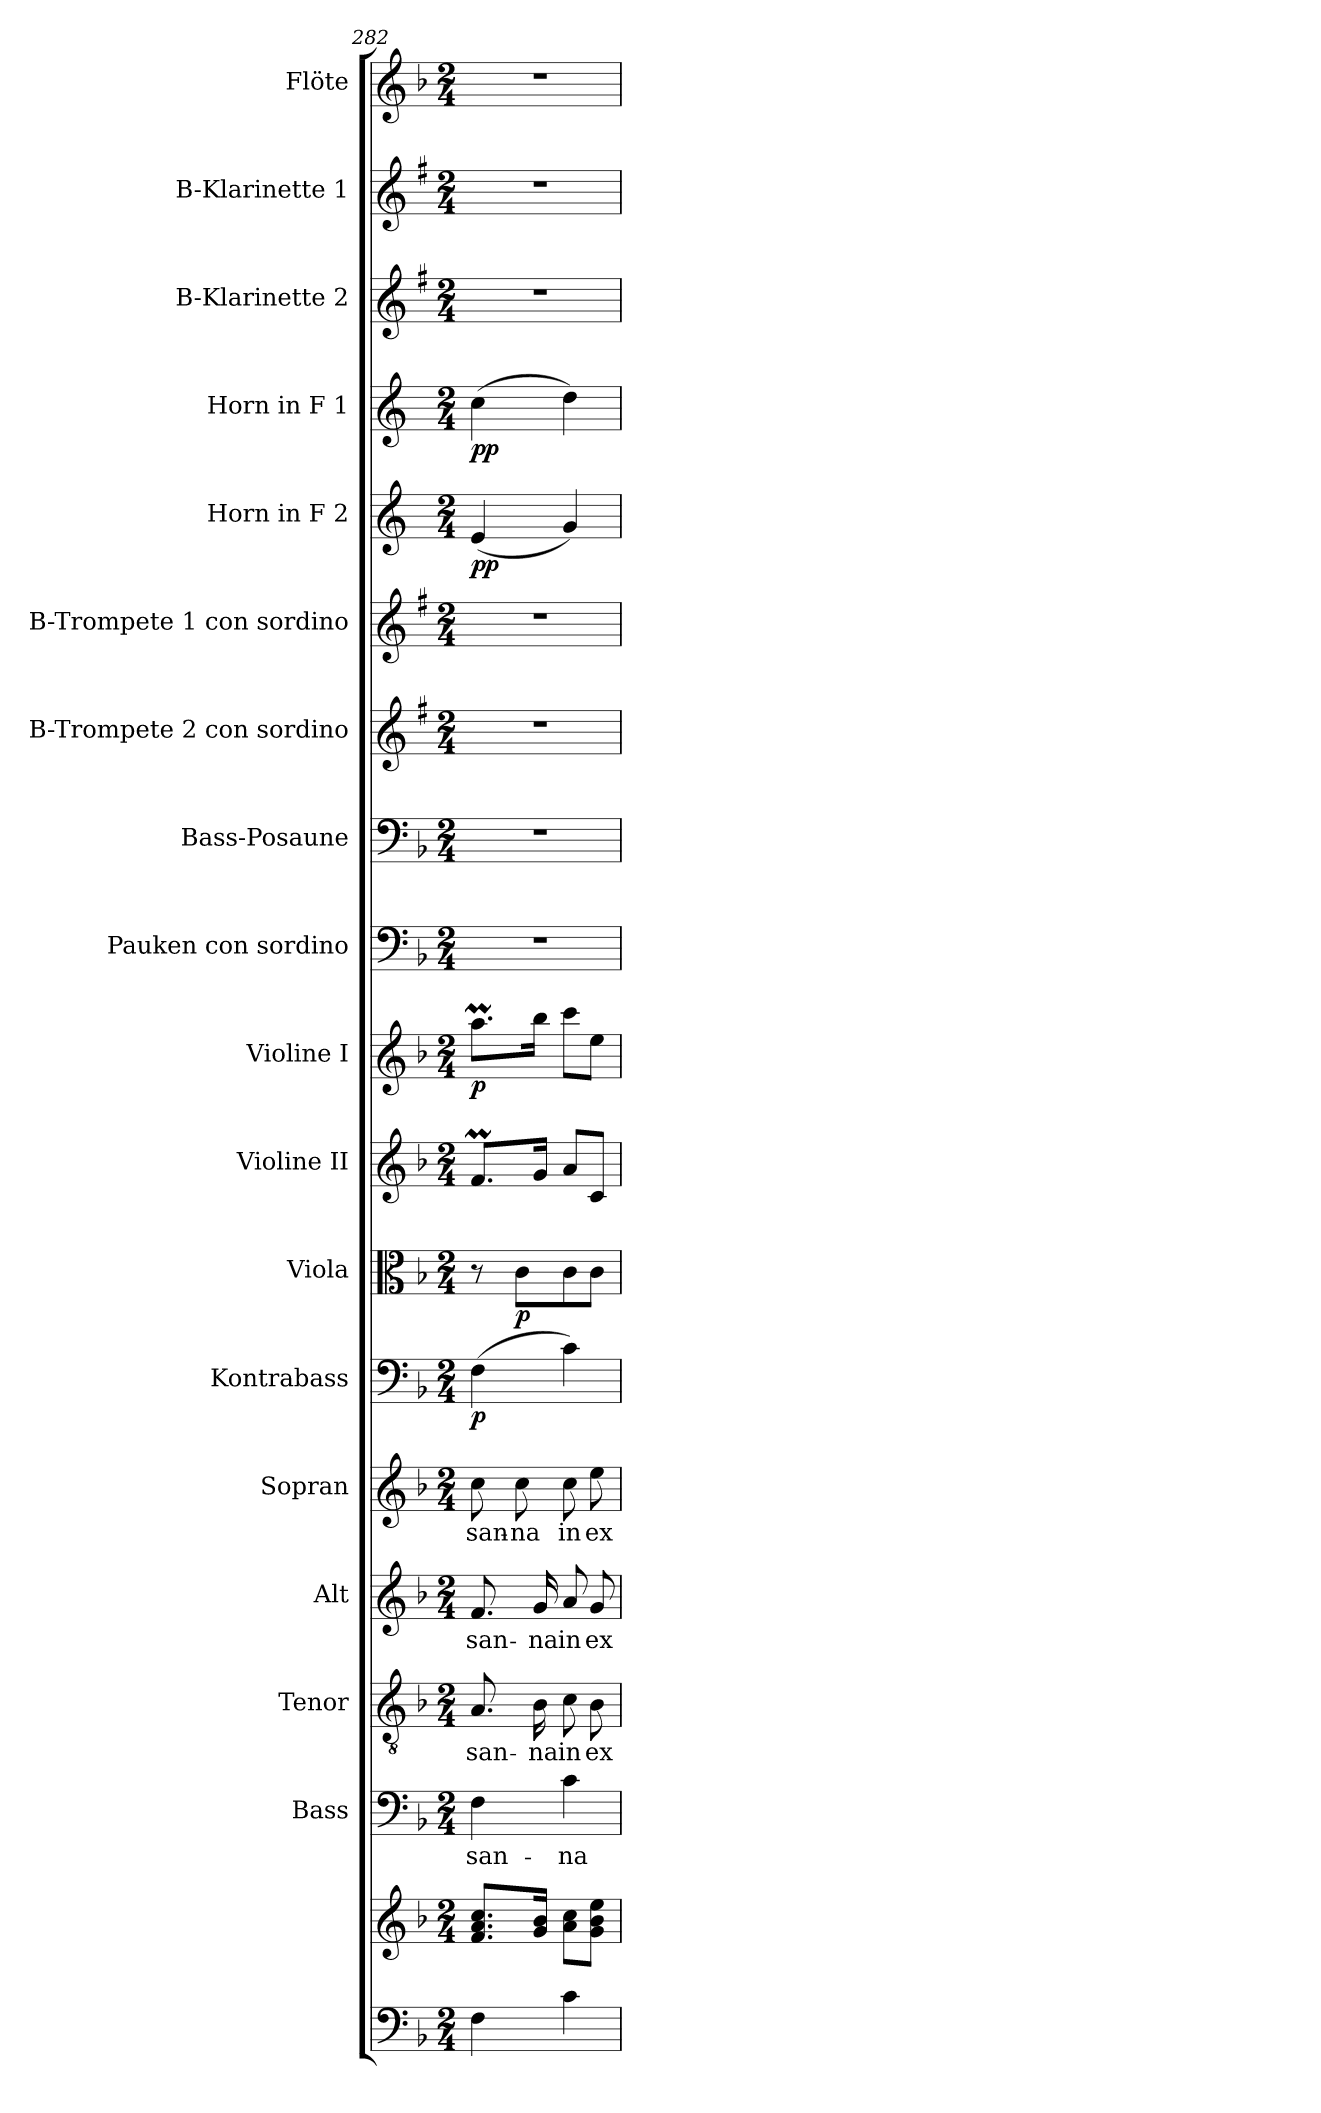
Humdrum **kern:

**kern	**kern	**kern	**text	**kern	**text	**kern	**text	**kern	**text	**kern	**dynam	**kern	**dynam	**kern	**kern	**dynam	**kern	**kern	**kern	**kern	**kern	**dynam	**kern	**dynam	**kern	**kern	**kern
*part18	*part18	*part17	*part17	*part16	*part16	*part15	*part15	*part14	*part14	*part13	*part13	*part12	*part12	*part11	*part10	*part10	*part9	*part8	*part7	*part6	*part5	*part5	*part4	*part4	*part3	*part2	*part1
*staff19	*staff18	*staff17	*staff17	*staff16	*staff16	*staff15	*staff15	*staff14	*staff14	*staff13	*staff13	*staff12	*staff12	*staff11	*staff10	*staff10	*staff9	*staff8	*staff7	*staff6	*staff5	*staff5	*staff4	*staff4	*staff3	*staff2	*staff1
*	*	*I"Bass	*	*I"Tenor	*	*I"Alt	*	*I"Sopran	*	*I"Kontrabass	*	*I"Viola	*	*I"Violine II	*I"Violine I	*	*I"Pauken con sordino	*I"Bass-Posaune	*I"B-Trompete 2 con sordino	*I"B-Trompete 1 con sordino	*I"Horn in F 2	*	*I"Horn in F 1	*	*I"B-Klarinette 2	*I"B-Klarinette 1	*I"Flöte
*	*	*I'B.	*	*I'T.	*	*I'A.	*	*I'S.	*	*I'Kb.	*	*I'Vla.	*	*I'Vl. II	*I'Vl. I	*	*I'Pk.	*I'B. Pos.	*I'B Trp. 2	*I'B Trp. 1	*	*	*	*	*I'B Kl. 2	*I'B Kl. 1	*I'Fl.
*clefF4	*clefG2	*clefF4	*	*clefGv2	*	*clefG2	*	*clefG2	*	*clefF4	*	*clefC3	*	*clefG2	*clefG2	*	*clefF4	*clefF4	*clefG2	*clefG2	*clefG2	*	*clefG2	*	*clefG2	*clefG2	*clefG2
*	*	*	*	*	*	*	*	*	*	*ITrd7c12	*	*	*	*	*	*	*	*	*ITrd1c2	*ITrd1c2	*ITrd4c7	*	*ITrd4c7	*	*ITrd1c2	*ITrd1c2	*
*k[b-]	*k[b-]	*k[b-]	*	*k[b-]	*	*k[b-]	*	*k[b-]	*	*k[b-]	*	*k[b-]	*	*k[b-]	*k[b-]	*	*k[b-]	*k[b-]	*k[b-]	*k[b-]	*k[b-]	*	*k[b-]	*	*k[b-]	*k[b-]	*k[b-]
*F:	*F:	*F:	*	*F:	*	*F:	*	*F:	*	*F:	*	*F:	*	*F:	*F:	*	*F:	*F:	*F:	*F:	*F:	*	*F:	*	*F:	*F:	*F:
*M2/4	*M2/4	*M2/4	*	*M2/4	*	*M2/4	*	*M2/4	*	*M2/4	*	*M2/4	*	*M2/4	*M2/4	*	*M2/4	*M2/4	*M2/4	*M2/4	*M2/4	*	*M2/4	*	*M2/4	*M2/4	*M2/4
=282	=282	=282	=282	=282	=282	=282	=282	=282	=282	=282	=282	=282	=282	=282	=282	=282	=282	=282	=282	=282	=282	=282	=282	=282	=282	=282	=282
!	!	!	!LO:LY:b	!	!LO:LY:b	!	!LO:LY:b	!	!LO:LY:b	!	!LO:DY:b	!	!	!	!	!LO:DY:b	!	!	!	!	!	!LO:DY:b	!	!LO:DY:b	!	!	!
4F\	8.f/ 8.a/ 8.cc/L	4F\	-san-	8.A/	-san-	8.f/	-san-	8cc\	-san-	(>4FF\	p	8r	.	8.fM/L	8.aam\L	p	2r	2r	2r	2r	(<4A/	pp	(>4f\	pp	2r	2r	2r
!	!	!	!	!	!	!	!	!	!LO:LY:b	!	!	!	!LO:DY:b	!	!	!	!	!	!	!	!	!	!	!	!	!	!
.	.	.	.	.	.	.	.	8cc\	-na	.	.	8c\L	p	.	.	.	.	.	.	.	.	.	.	.	.	.	.
!	!	!	!	!	!LO:LY:b	!	!LO:LY:b	!	!	!	!	!	!	!	!	!	!	!	!	!	!	!	!	!	!	!	!
.	16g/ 16b-/Jk	.	.	16B-\	-na	16g/	-na	.	.	.	.	.	.	16g/Jk	16bb-\Jk	.	.	.	.	.	.	.	.	.	.	.	.
!	!	!	!LO:LY:b	!	!LO:LY:b	!	!LO:LY:b	!	!LO:LY:b	!	!	!	!	!	!	!	!	!	!	!	!	!	!	!	!	!	!
4c\	8a\ 8cc\L	4c\	-na	8c\	in	8a/	in	8cc\	in	4C\)	.	8c\	.	8a/L	8ccc\L	.	.	.	.	.	4c/)	.	4g\)	.	.	.	.
!	!	!	!	!	!LO:LY:b	!	!LO:LY:b	!	!LO:LY:b	!	!	!	!	!	!	!	!	!	!	!	!	!	!	!	!	!	!
.	8g\ 8b-\ 8ee\J	.	.	8B-\	ex-	8g/	ex-	8ee\	ex-	.	.	8c\J	.	8c/J	8ee\J	.	.	.	.	.	.	.	.	.	.	.	.
=	=	=	=	=	=	=	=	=	=	=	=	=	=	=	=	=	=	=	=	=	=	=	=	=	=	=	=
*-	*-	*-	*-	*-	*-	*-	*-	*-	*-	*-	*-	*-	*-	*-	*-	*-	*-	*-	*-	*-	*-	*-	*-	*-	*-	*-	*-
